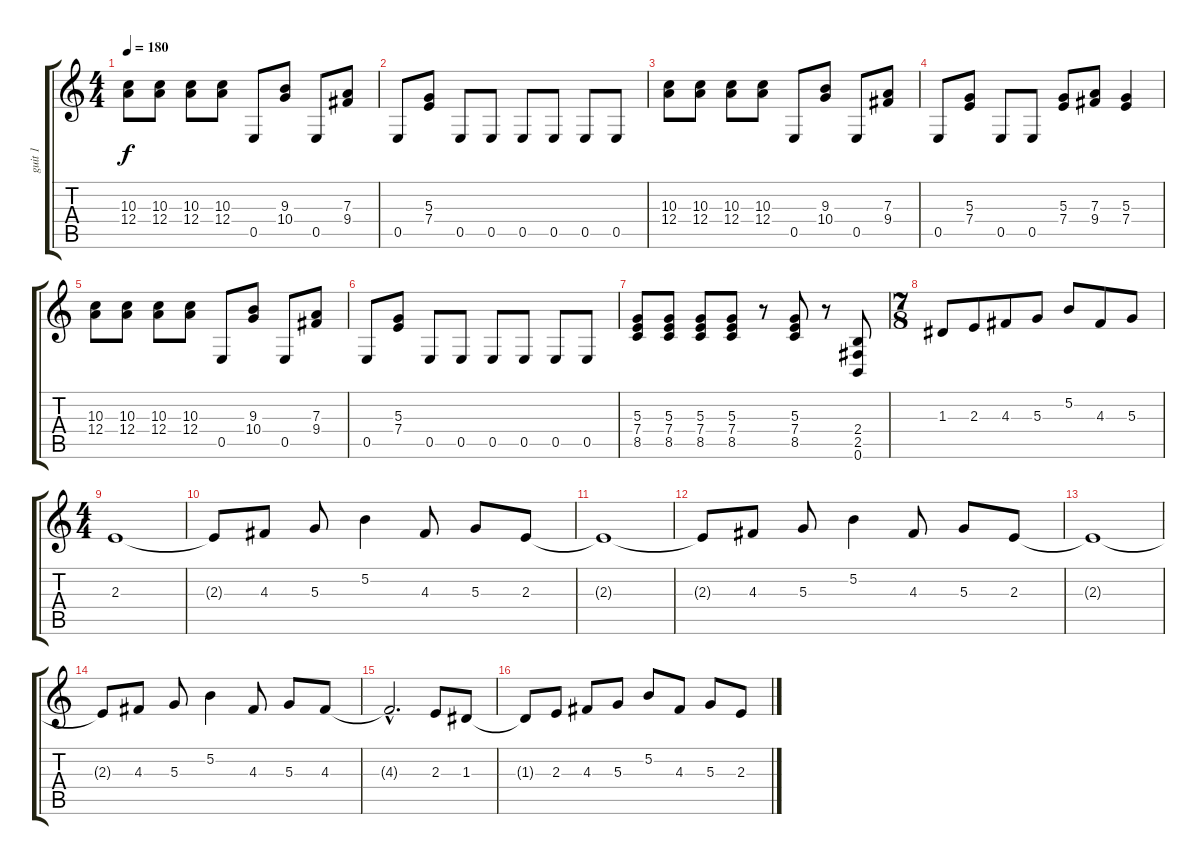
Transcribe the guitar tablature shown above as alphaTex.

\track ("guit 1" "guit 1") {instrument distortionguitar}
\staff {score tabs}
\tuning (B3 Gb3 D3 A2 E2 B1) {hide}
\ts (4 4)
\tempo 180
\clef g2
\ks c
(10.3 12.4).8{dy f} (10.3 12.4).8 (10.3 12.4).8 (10.3 12.4).8 0.5.8 (9.3 10.4).8 0.5.8 (7.3 9.4).8 |
0.5.8 (5.3 7.4).8 0.5.8 0.5.8 0.5.8 0.5.8 0.5.8 0.5.8 |
(10.3 12.4).8 (10.3 12.4).8 (10.3 12.4).8 (10.3 12.4).8 0.5.8 (9.3 10.4).8 0.5.8 (7.3 9.4).8 |
0.5.8 (5.3 7.4).8 0.5.8 0.5.8 (5.3 7.4).8 (7.3 9.4).8 (5.3 7.4).4 |
(10.3 12.4).8 (10.3 12.4).8 (10.3 12.4).8 (10.3 12.4).8 0.5.8 (9.3 10.4).8 0.5.8 (7.3 9.4).8 |
0.5.8 (5.3 7.4).8 0.5.8 0.5.8 0.5.8 0.5.8 0.5.8 0.5.8 |
(5.3 7.4 8.5).8 (5.3 7.4 8.5).8 (5.3 7.4 8.5).8 (5.3 7.4 8.5).8 r.8 (5.3 7.4 8.5).8 r.8 (2.4 2.5 0.6).8 |
\ts (7 8)
1.3.8 2.3.8 4.3.8 5.3.8 5.2.8 4.3.8 5.3.8 |
\ts (4 4)
2.3.1 |
2.3{t}.8 4.3.8 5.3.8 5.2.4 4.3.8 5.3.8 2.3.8 |
2.3{t}.1 |
2.3{t}.8 4.3.8 5.3.8 5.2.4 4.3.8 5.3.8 2.3.8 |
2.3{t}.1 |
2.3{t}.8 4.3.8 5.3.8 5.2.4 4.3.8 5.3.8 4.3.8 |
4.3{hac t}.2{d} 2.3.8 1.3.8 |
1.3{t}.8 2.3.8 4.3.8 5.3.8 5.2.8 4.3.8 5.3.8 2.3.8
